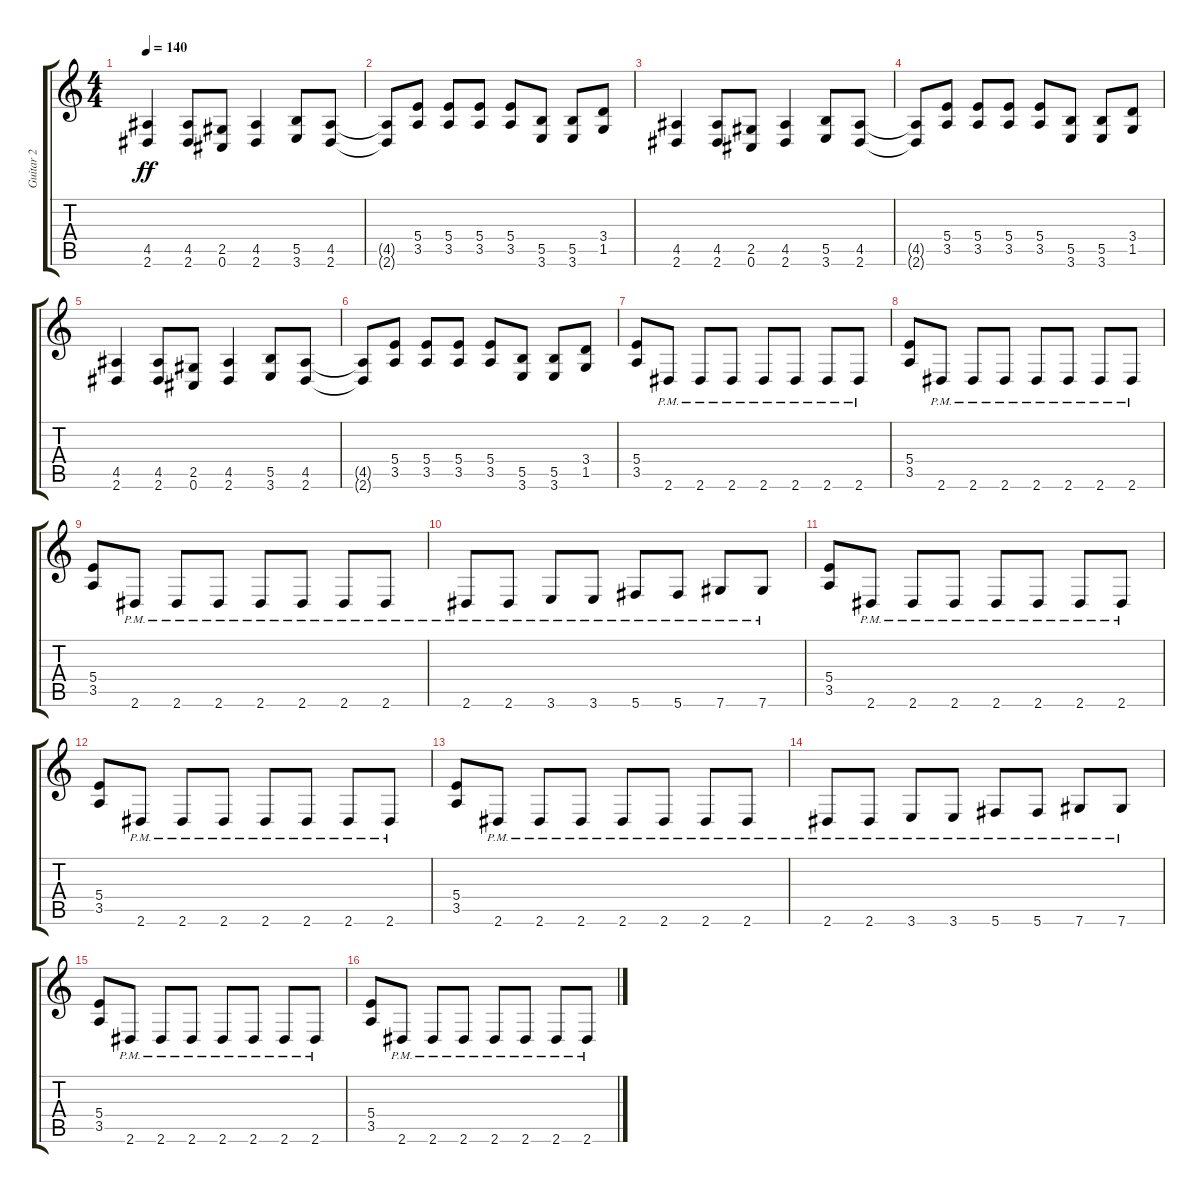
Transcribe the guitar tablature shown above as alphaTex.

\track ("Guitar 2" "Guitar 2") {instrument distortionguitar}
\staff {score tabs}
\tuning (Db4 Ab3 E3 B2 Gb2 Db2) {hide}
\ts (4 4)
\tempo 140
\clef g2
\ks c
(4.5 2.6).4{dy ff} (4.5 2.6).8 (2.5 0.6).8 (4.5 2.6).4 (5.5 3.6).8 (4.5 2.6).8 |
(4.5{t} 2.6{t}).8 (5.4 3.5).8 (5.4 3.5).8 (5.4 3.5).8 (5.4 3.5).8 (5.5 3.6).8 (5.5 3.6).8 (3.4 1.5).8 |
(4.5 2.6).4 (4.5 2.6).8 (2.5 0.6).8 (4.5 2.6).4 (5.5 3.6).8 (4.5 2.6).8 |
(4.5{t} 2.6{t}).8 (5.4 3.5).8 (5.4 3.5).8 (5.4 3.5).8 (5.4 3.5).8 (5.5 3.6).8 (5.5 3.6).8 (3.4 1.5).8 |
(4.5 2.6).4 (4.5 2.6).8 (2.5 0.6).8 (4.5 2.6).4 (5.5 3.6).8 (4.5 2.6).8 |
(4.5{t} 2.6{t}).8 (5.4 3.5).8 (5.4 3.5).8 (5.4 3.5).8 (5.4 3.5).8 (5.5 3.6).8 (5.5 3.6).8 (3.4 1.5).8 |
(5.4 3.5).8 2.6{pm}.8 2.6{pm}.8 2.6{pm}.8 2.6{pm}.8 2.6{pm}.8 2.6{pm}.8 2.6{pm}.8 |
(5.4 3.5).8 2.6{pm}.8 2.6{pm}.8 2.6{pm}.8 2.6{pm}.8 2.6{pm}.8 2.6{pm}.8 2.6{pm}.8 |
(5.4 3.5).8 2.6{pm}.8 2.6{pm}.8 2.6{pm}.8 2.6{pm}.8 2.6{pm}.8 2.6{pm}.8 2.6{pm}.8 |
2.6{pm}.8 2.6{pm}.8 3.6{pm}.8 3.6{pm}.8 5.6{pm}.8 5.6{pm}.8 7.6{pm}.8 7.6{pm}.8 |
(5.4 3.5).8 2.6{pm}.8 2.6{pm}.8 2.6{pm}.8 2.6{pm}.8 2.6{pm}.8 2.6{pm}.8 2.6{pm}.8 |
(5.4 3.5).8 2.6{pm}.8 2.6{pm}.8 2.6{pm}.8 2.6{pm}.8 2.6{pm}.8 2.6{pm}.8 2.6{pm}.8 |
(5.4 3.5).8 2.6{pm}.8 2.6{pm}.8 2.6{pm}.8 2.6{pm}.8 2.6{pm}.8 2.6{pm}.8 2.6{pm}.8 |
2.6{pm}.8 2.6{pm}.8 3.6{pm}.8 3.6{pm}.8 5.6{pm}.8 5.6{pm}.8 7.6{pm}.8 7.6{pm}.8 |
(5.4 3.5).8 2.6{pm}.8 2.6{pm}.8 2.6{pm}.8 2.6{pm}.8 2.6{pm}.8 2.6{pm}.8 2.6{pm}.8 |
(5.4 3.5).8 2.6{pm}.8 2.6{pm}.8 2.6{pm}.8 2.6{pm}.8 2.6{pm}.8 2.6{pm}.8 2.6{pm}.8
